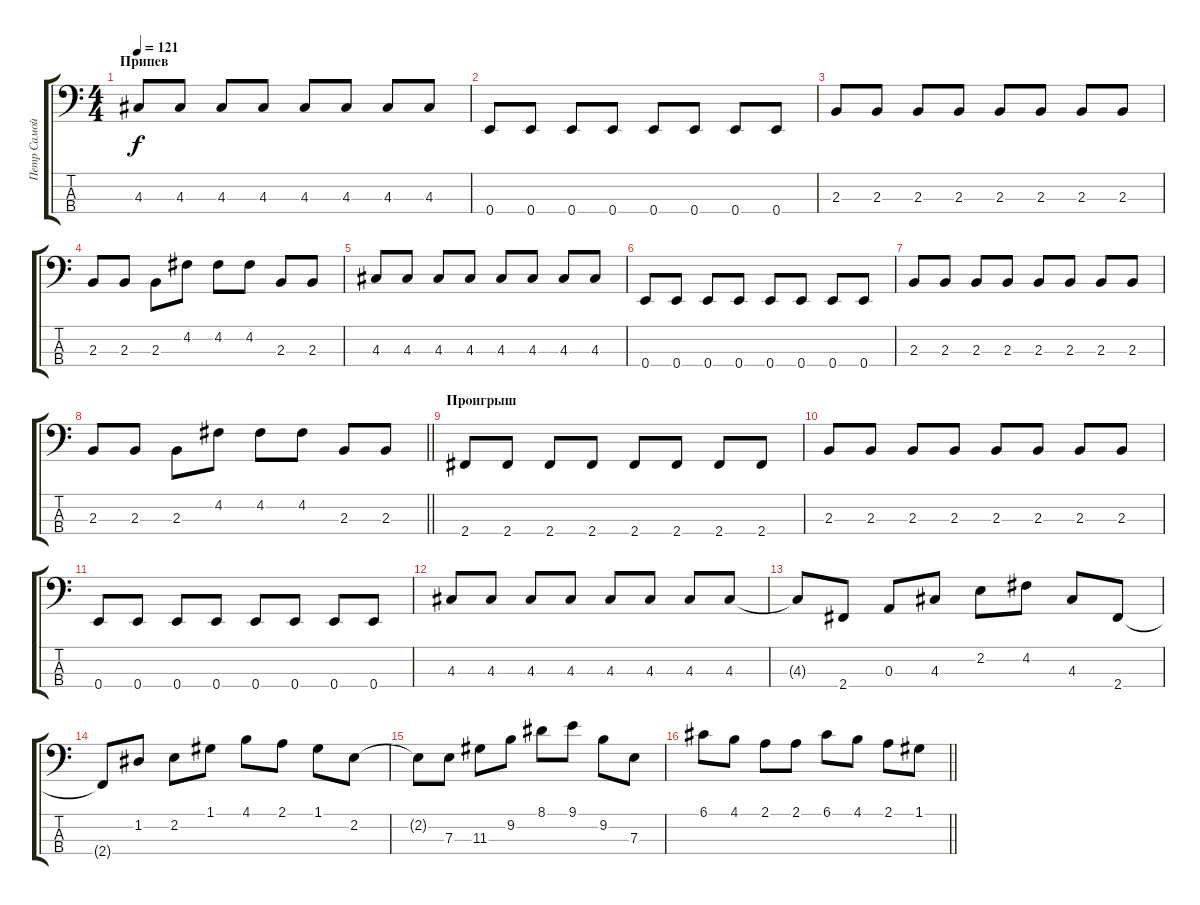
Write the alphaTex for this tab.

\track ("Петр Самойлов" "Петр Самой") {instrument electricbassfinger}
\staff {score tabs}
\tuning (G2 D2 A1 E1) {hide}
\ts (4 4)
\section ("" "Припев")
\tempo 121
\clef f4
\ks c
4.3.8{dy f} 4.3.8 4.3.8 4.3.8 4.3.8 4.3.8 4.3.8 4.3.8 |
0.4.8 0.4.8 0.4.8 0.4.8 0.4.8 0.4.8 0.4.8 0.4.8 |
2.3.8 2.3.8 2.3.8 2.3.8 2.3.8 2.3.8 2.3.8 2.3.8 |
2.3.8 2.3.8 2.3.8 4.2.8 4.2.8 4.2.8 2.3.8 2.3.8 |
4.3.8 4.3.8 4.3.8 4.3.8 4.3.8 4.3.8 4.3.8 4.3.8 |
0.4.8 0.4.8 0.4.8 0.4.8 0.4.8 0.4.8 0.4.8 0.4.8 |
2.3.8 2.3.8 2.3.8 2.3.8 2.3.8 2.3.8 2.3.8 2.3.8 |
\barLineRight lightlight
2.3.8 2.3.8 2.3.8 4.2.8 4.2.8 4.2.8 2.3.8 2.3.8 |
\section ("" "Проигрыш")
2.4.8 2.4.8 2.4.8 2.4.8 2.4.8 2.4.8 2.4.8 2.4.8 |
2.3.8 2.3.8 2.3.8 2.3.8 2.3.8 2.3.8 2.3.8 2.3.8 |
0.4.8 0.4.8 0.4.8 0.4.8 0.4.8 0.4.8 0.4.8 0.4.8 |
4.3.8 4.3.8 4.3.8 4.3.8 4.3.8 4.3.8 4.3.8 4.3.8 |
4.3{t}.8 2.4.8 0.3.8 4.3.8 2.2.8 4.2.8 4.3.8 2.4.8 |
2.4{t}.8 1.2.8 2.2.8 1.1.8 4.1.8 2.1.8 1.1.8 2.2.8 |
2.2{t}.8 7.3.8 11.3.8 9.2.8 8.1.8 9.1.8 9.2.8 7.3.8 |
\barLineRight lightlight
6.1.8 4.1.8 2.1.8 2.1.8 6.1.8 4.1.8 2.1.8 1.1.8
